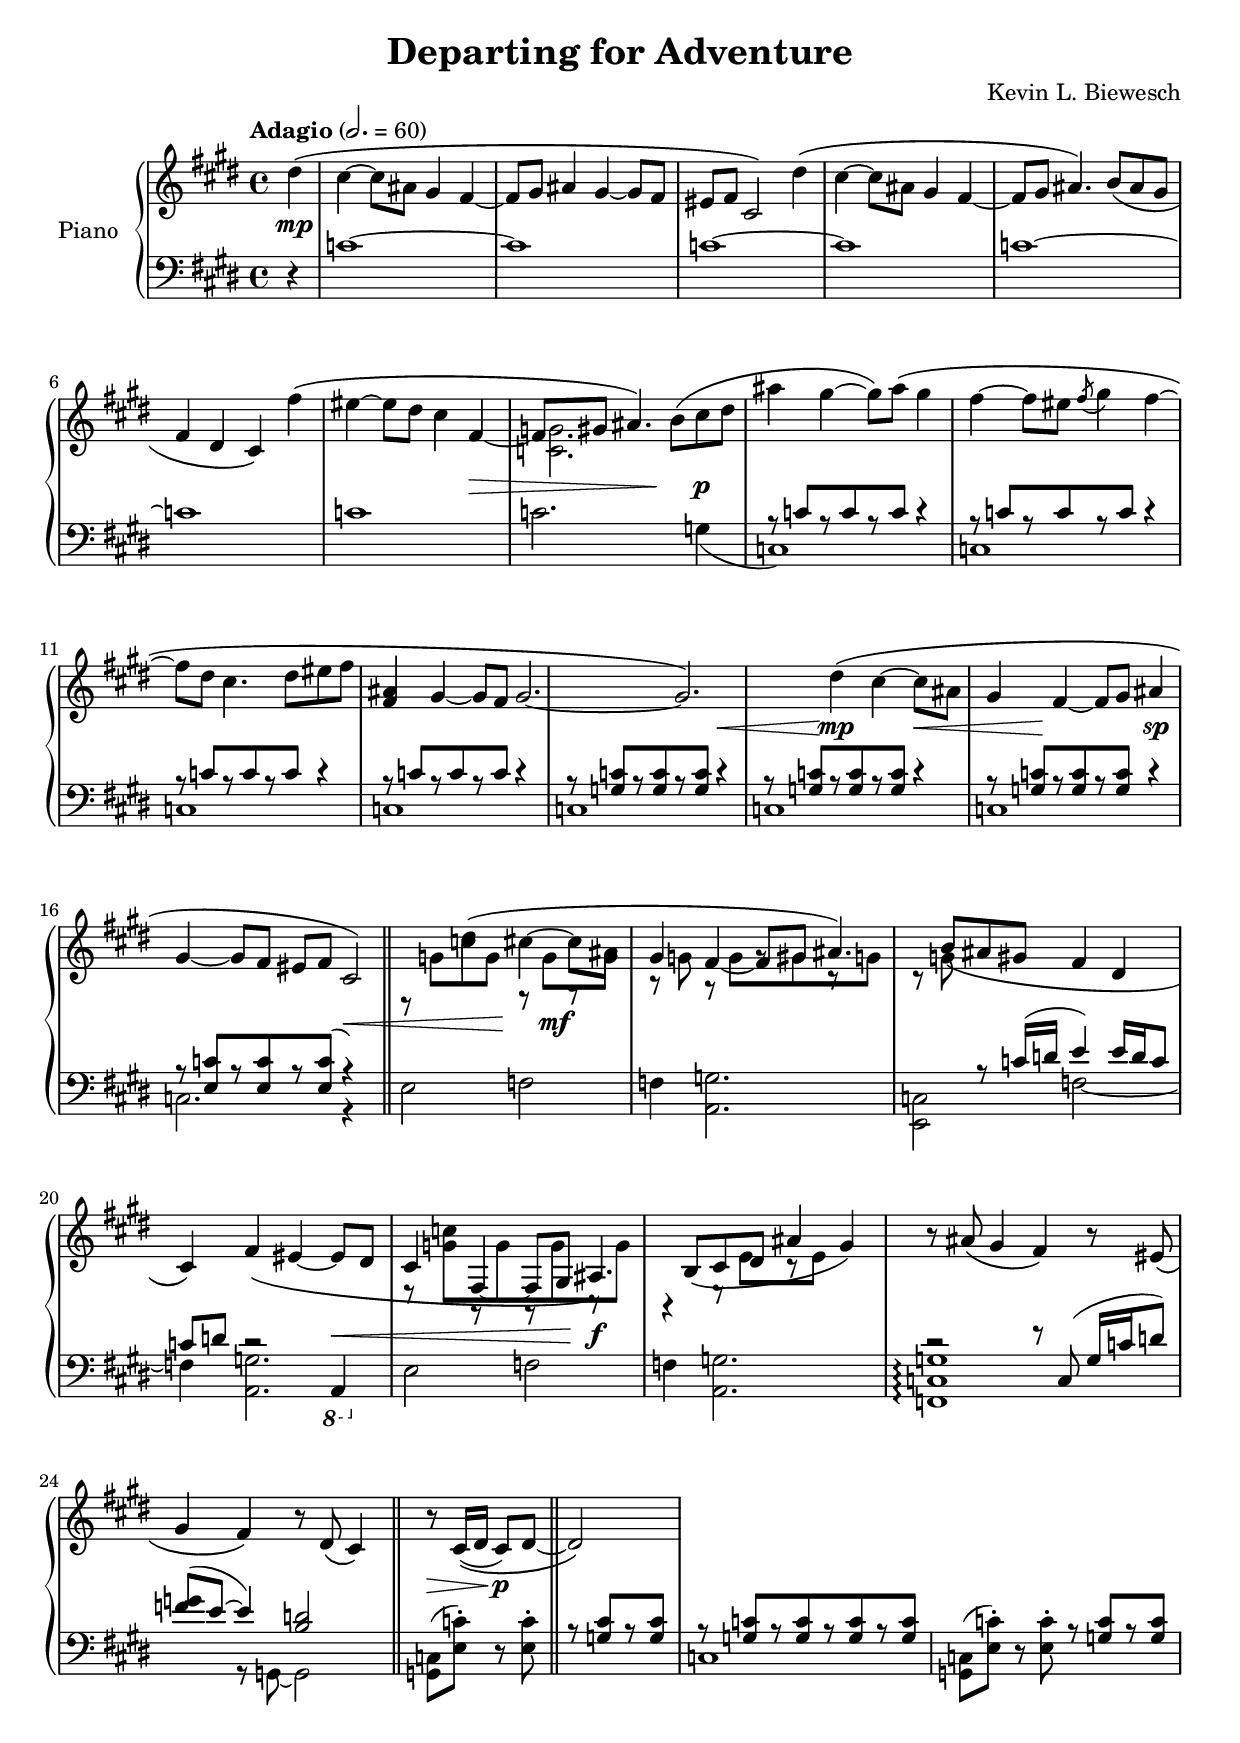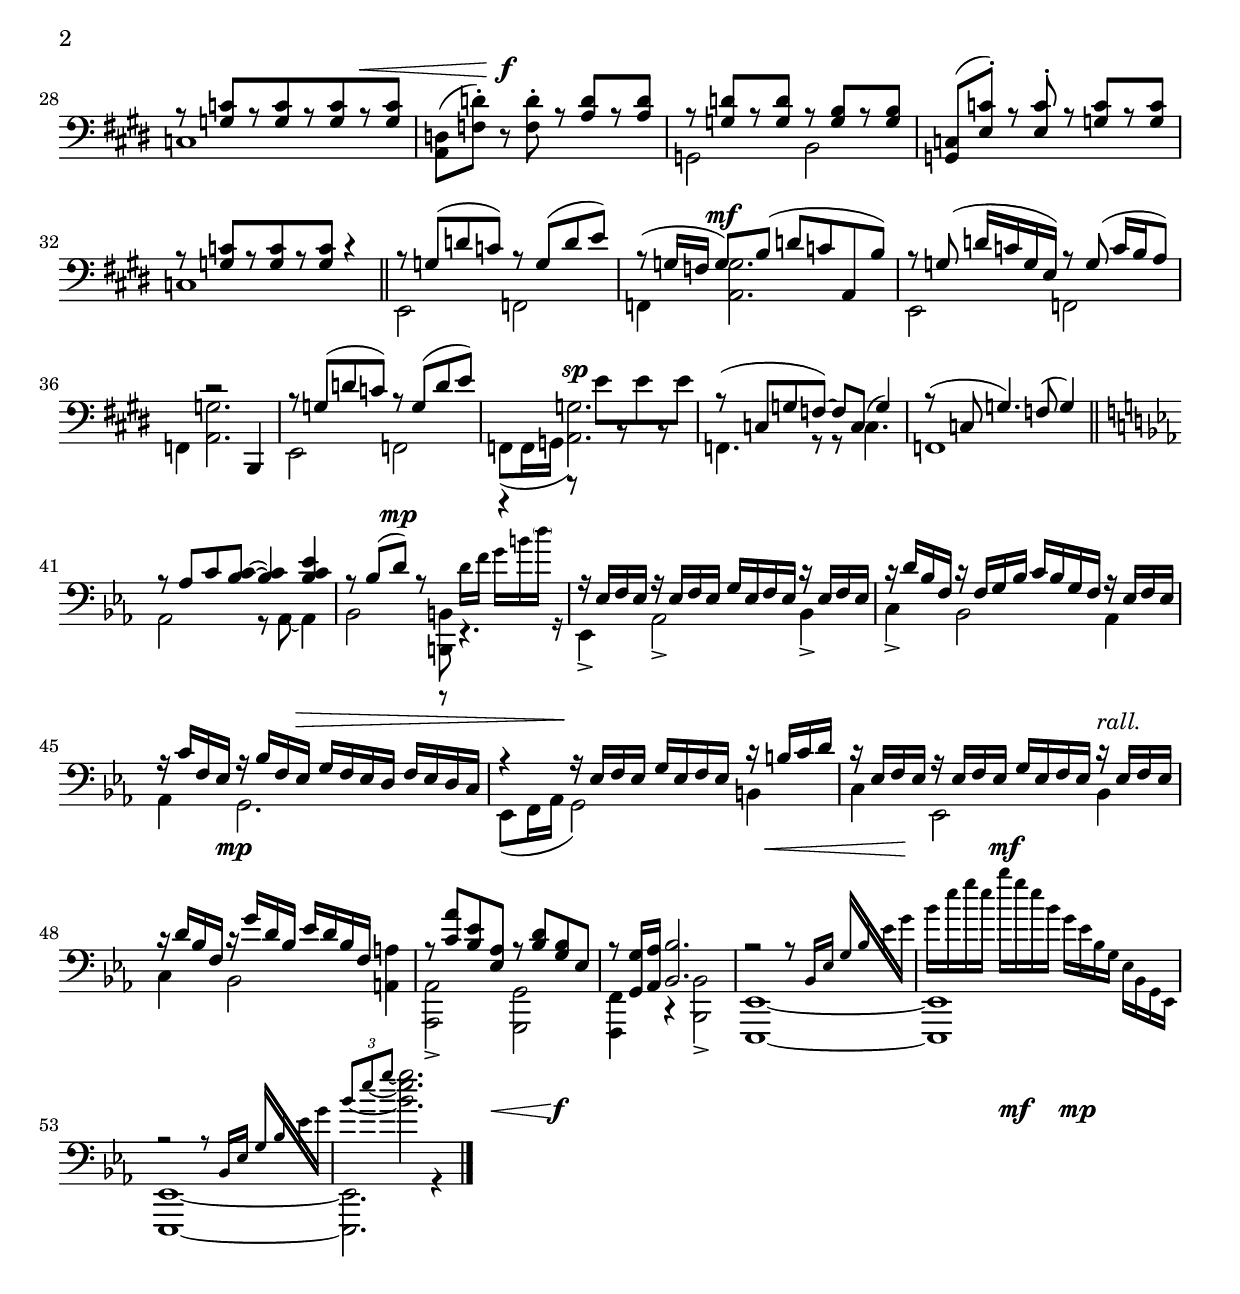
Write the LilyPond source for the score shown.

\version "2.18.2"

\header {
  title = "Departing for Adventure"
  %instrument = "Piano"
  composer = "Kevin L. Biewesch"
}

\paper {
  #(set-paper-size "a4")
}

\include "global.ly"
\version "2.23.10"
\include "global.ly"

right = \relative c'' {
  \global
  \tempo "Adagio" 2. = 60

  dis=''4\( cis ~ 8 ais |
  gis4 fis ~ 8 gis |
  ais4 gis ~ 8 fis |
  eis8 fis cis2\) |

  dis'=''4\( cis ~ 8 ais |
  gis4 fis ~ 8 gis |
  ais4.\) b8\( ais gis |
  fis4 dis cis\) |

  fis'=''4\( eis ~ 8 dis |
  cis4 fis, ~ 8 gis |
  ais4.\) b8\( cis dis |
  ais'4 gis ~ 8\) ais8\( |

  gis4 fis ~ 8 eis |
  \acciaccatura fis8 gis4 fis ~ 8 dis |
  cis4. dis8 eis fis |
  <ais, fis>4 gis ~ 8 fis |

  gis2. ~ |
  2.\) |


  dis'=''4\( cis ~ 8 ais |
  gis4 fis ~ 8 gis |
  ais4 gis ~ 8 fis |
  eis8 fis cis2\) |

  dis'=''4\( cis ~ 8 ais |
  gis4 fis ~ 8 gis |
  ais4.\) b8\( ais gis |
  fis4 dis cis\) |

  fis='4\( eis ~ 8 dis |
  cis4 fis, ~ 8 gis |
  ais4.\) b8\( cis dis |
  ais'4 gis\) r8 ais\( |

  gis4 fis\) r8 eis\( |
  gis4 fis\) r8 dis\( |
  cis4\) r8 cis16(\( dis cis8) dis ~ |

  \bar "||"

  dis2\)

}

\version "2.20.0"
\include "global.ly"

left = \relative c' {
  \global

  \partial 4 r4 |
  c1 ~ |
  c1 |
  c1 ~ |
  c1 |
  c1 ~ |
  c1 |
  c1 |
  << { \voiceTwo \relative c'
      \change Staff = "right" <c g'>2. s4 | \change Staff = "left" \voiceOne
      r8 c[ r c r c] r4 |
      r8 c[ r c r c] r4 |
      r8 c[ r c r c] r4 |
      r8 c[ r c r c] r4 |
      r8 <c g>[ r q r q] r4 |
      r8 <c g>[ r q r q] r4 |
      r8 <c g>[ r q r q] r4 |
      r8 <c e,>[ r q r q]( r4) |
    }
    \new Voice { \relative c'
      c2. g4_( | \voiceTwo
      c,1) |
      c1 |
      c1 |
      c1 |
      c1 |
      c1 |
      c1 |
      c2. r4 |
    }
  >> \oneVoice

  \bar "||"

  << \relative c'' { \voiceTwo \change Staff = "right"
      r8 g c g r g[ r g] |
      r8 g r g[ \once\override Rest.staff-position = #-2 r g r g] |
      r8 g \change Staff = "left" \voiceOne r8 c,16( d e4) e16 d c8 |
      c8 d r2 \ottava -1 a,,4 \ottava 0 | \change Staff = "right" \voiceTwo
      r8 <g''' c>[ r g r g r g] |
      r4 r8 e[ r e] s4 | \change Staff = "left" \voiceOne
      r2 r8 c,=8 ( g'16 c d8) |
      <g f>8( e ~ e4) <d b>2 |
    }
    \new Voice { \relative c
      e2 f |
      f4 <g a,>2. | \voiceTwo
      <c, e,>2 f ~ |
      f4 <g a,>2. | \oneVoice
      e2 f |
      f4 <g a,>2. | \voiceTwo
      <g c, f,>1\arpeggio |
      s4 r8 g, ~ g2 |
    }
  >> \oneVoice

  \bar "||"

  << \relative c {
      <c g>8( <c' e,>-.) r q-. \voiceOne r <c g>[ r q] |
      r q[ r q r q r q] | \oneVoice
      <c, g>8( <c' e,>-.) r q-. \voiceOne r <c g>[ r q] |
      r q[ r q r q r q] | \oneVoice
      <d, a>( <d' f,>-.) r q-. \voiceOne r <d a>[ r q] |
      r8 <d g,>[ r q] r <b g>[ r q] |
      <c, g>8( <c' e,>-.) r q-. \voiceOne r <c g>[ r q] |
      r q[ r q r q] r4 |
    }
    \new Voice \relative c { \voiceTwo
      s1 |
      c1 |
      s1 |
      c1 |
      s1 |
      g2 b |
      s1 |
      c1 |
    }
  >> \oneVoice

  \bar "||"

  << \relative c' { \voiceOne
      r8 g( d' c) r g( d' e) |
      r8 (g,16 f g8) b(d c a, b') |
      r8 g( d'16 c g e) r8 g( c16 b a8) |
      s4 r2 b,,4 |
      r8 g''( d' c) r g( d' e) | \change Staff = "right" \voiceTwo
      r4 r8 e[ r e r e] | \change Staff = "left" \voiceOne
      r8( c, g' f) ~ 8 c( g'4)
      r8( c, g'4.) f8( g4) |

      \bar "||" \key ees \major

      r8 aes8 c <c bes> ~ q4 <ees c bes> |
      %r8 bes( d) r r4 \change Staff = "right" \voiceTwo \tuplet 6/4 { \tiny d16 f g b \parenthesize d r } | \normalsize\change Staff = "left"
      r8 bes( d) r \change Staff = "right" \voiceTwo \tiny r8 d16 f g b \parenthesize d r  | \normalsize\change Staff = "left"
    }
    \new Voice \relative c, { \voiceTwo
      e2 f |
      f4 <a g'>2. |
      e2 f |
      f4 <a g'>2. |
      e2 f |
      f8( 16 g <a g'>2.) |
      f4. r8 r c'4. |
      f,1 |

      aes2 r8 aes8 ~ 4 |
      bes2 <b b,>8 r4. |
    }
  >> \oneVoice

  << \relative c { \voiceOne
      r16 ees f es r es f es g es f es r es f es |
      r16 d' bes f r f g bes c bes g f r es f es |
      r16 c' f, es r bes' f es g f es d f es d c |
      r4 r16 es f es g es f es r b' \change Staff = "right" c d | \change Staff = "left" \voiceOne
      r16 es, f es r es f es g es f es r es f es |
      r16 d' bes f r g' d bes ees d bes f s4 |

      r8 <c' aes'> <bes es> <aes es> r <d bes> <bes g> es, |
      r8 <g g,>16 <aes aes,> <bes bes,>2. |

      r2 r8 \tiny bes,16 es g bes \change Staff = "right" \voiceTwo es g |





      bes16 es g es bes' g es bes g es \change Staff = "left" bes g es bes g es |\voiceOne
      r2 r8 \tiny bes'16 es g bes \change Staff = "right" \voiceTwo es g | \voiceOne \set tieWaitForNote = ##t \tieDown
      \tuplet 3/2 { bes8~ es~ g~ } \normalsize \voiceTwo <g es bes>2. |

    }
    \new Voice \relative c, { \voiceTwo
      ees4-> aes2-> bes4-> |
      c4-> bes2 aes4 |
      aes4 g2. |
      es8( f16 aes g2) b4 |
      c4 ees,2 bes'4 |
      c4 bes2 <a a'>4 |

      <aes aes,>2-> <g g,>2 |
      <f f,>4 r <bes bes,>2-> |
      <ees, ees,>1 ~ |
      1 |
      1 ~ |
      2. r4 |
    }
  >> \oneVoice

  \bar "|."

%}
}

\version "2.18.2"
\include "global.ly"

dynamics = {
  s1\mp |
  s1 | s1 | s1 | 
  s1 | s1 | s1 |
  s2.\> s4\! | 
  s1\p |
  s1 | s1 |
  s1 | s1 | 
  s4\< s8. s16\! s2\mp |
  s4\< s8. s16\! s2 |
  s1\sp |
  s2\< s8. s16\! s8. s16\mf |
  s1 | s1 | s1 |
  s2.\< s8. s16\! |
  s1\f | s1 | s1 |
  s4 s8.\> s16\! |
  s1\p | s1 | s1 | 
  s2 s4\< s8. s16\! |
  s1\f | s1 | s1 | s1 | s1 | 
  s1\mf | s1 | s1 | s1 | 
  s1\sp | s1 | s1 | s1 | 
  s1\mp | s1 | s1 | 
  s8. s16\> s2 s8. s16\! | s1 |
  \override TextScript.extra-offset = #'(0 . 1)
  %\override TextScript.Y-offset = #0
  s2 s2_"rall." | 
  s1\mp | s1 | s1 | 
  s2.\< s4\! | 
  s1\mf | s1 | s1 | 
  s2.\< s8 s8\! |
  s1\f | s1 | s1 | s1 | s1 | 
  s4 s4 s4 s8 s8 |
  s4 s4 s4 s8 s8 |
  s8 s8\mf s2. |
  s1\mp |
}



\score {
  \new PianoStaff \with {
    instrumentName = "Piano"
  } <<
    \new Staff = "right" \with {
      midiInstrument = "acoustic grand"
    } \right
    \new Dynamics = "Dynamics" \dynamics
    \new Staff = "left" \with {
      midiInstrument = "acoustic grand"
    } { \clef bass \left }
  >>
  \layout { }
  \midi {
    %\tempo 4=80
  }
}
